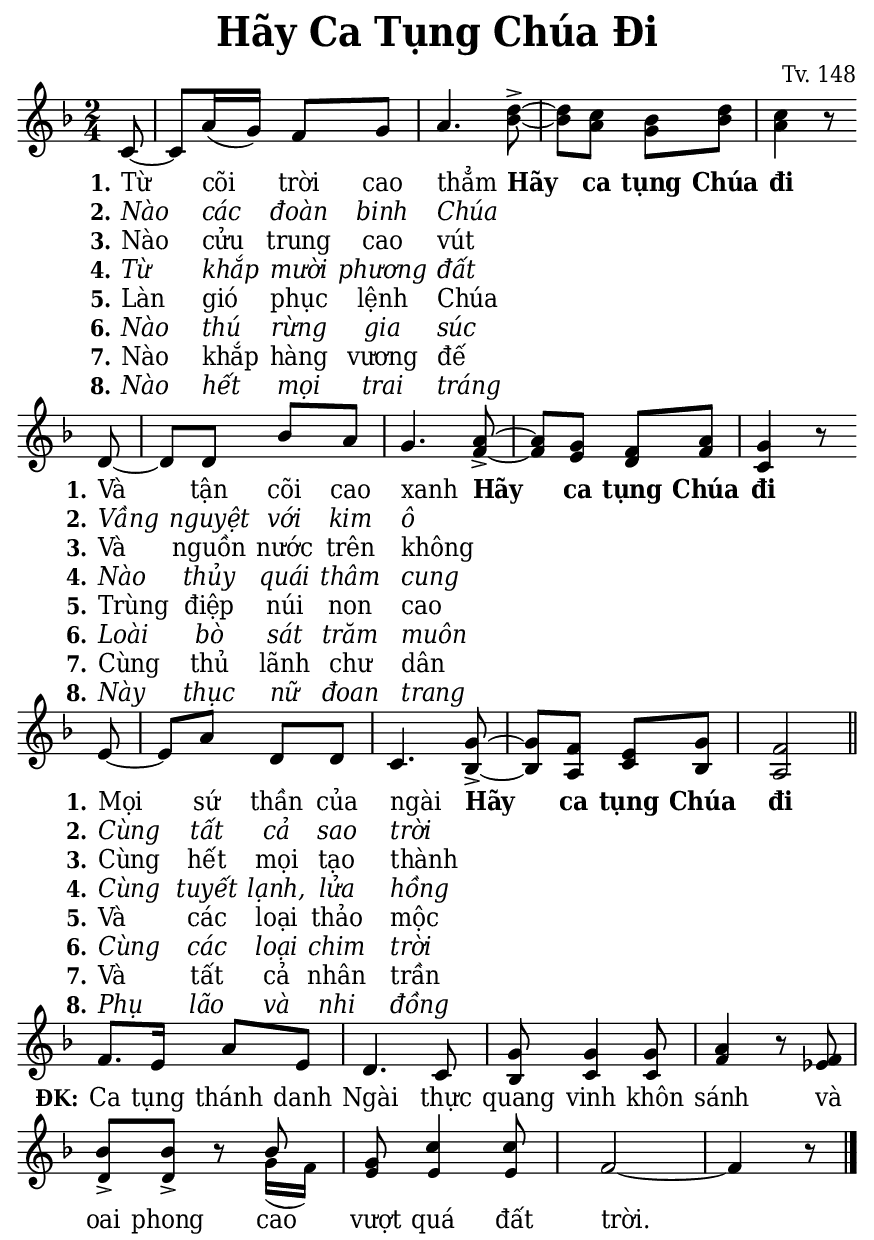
% Cài đặt chung\
\version "2.22.1"
\include "english.ly"

\header {
  title = \markup { \fontsize #1 "Hãy Ca Tụng Chúa Đi" }
  composer = "Tv. 148"
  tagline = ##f
}

% mã nguồn cho những chức năng chưa hỗ trợ trong phiên bản lilypond hiện tại
% cung cấp bởi cộng đồng lilypond khi gửi email đến lilypond-user@gnu.org
% Đổi kích thước nốt cho bè phụ
notBePhu =
#(define-music-function (font-size music) (number? ly:music?)
   (for-some-music
     (lambda (m)
       (if (music-is-of-type? m 'rhythmic-event)
           (begin
             (set! (ly:music-property m 'tweaks)
                   (cons `(font-size . ,font-size)
                         (ly:music-property m 'tweaks)))
             #t)
           #f))
     music)
   music)

% in số phiên khúc trên mỗi dòng
#(define (add-grob-definition grob-name grob-entry)
     (set! all-grob-descriptions
           (cons ((@@ (lily) completize-grob-entry)
                  (cons grob-name grob-entry))
                 all-grob-descriptions)))

#(add-grob-definition
    'StanzaNumberSpanner
    `((direction . ,LEFT)
      (font-series . bold)
      (padding . 1.0)
      (side-axis . ,X)
      (stencil . ,ly:text-interface::print)
      (X-offset . ,ly:side-position-interface::x-aligned-side)
      (Y-extent . ,grob::always-Y-extent-from-stencil)
      (meta . ((class . Spanner)
               (interfaces . (font-interface
                              side-position-interface
                              stanza-number-interface
                              text-interface))))))

\layout {
    \context {
      \Global
      \grobdescriptions #all-grob-descriptions
    }
    \context {
      \Score
      \remove Stanza_number_align_engraver
      \consists
        #(lambda (context)
           (let ((texts '())
                 (syllables '()))
             (make-engraver
              (acknowledgers
               ((stanza-number-interface engraver grob source-engraver)
                  (set! texts (cons grob texts)))
               ((lyric-syllable-interface engraver grob source-engraver)
                  (set! syllables (cons grob syllables))))
              ((stop-translation-timestep engraver)
                 (for-each
                  (lambda (text)
                    (for-each
                     (lambda (syllable)
                       (ly:pointer-group-interface::add-grob
                        text
                        'side-support-elements
                        syllable))
                     syllables))
                  texts)
                 (set! syllables '())))))
    }
    \context {
      \Lyrics
      \remove Stanza_number_engraver
      \consists
        #(lambda (context)
           (let ((text #f)
                 (last-stanza #f))
             (make-engraver
              ((process-music engraver)
                 (let ((stanza (ly:context-property context 'stanza #f)))
                   (if (and stanza (not (equal? stanza last-stanza)))
                       (let ((column (ly:context-property context
'currentCommandColumn)))
                         (set! last-stanza stanza)
                         (if text
                             (ly:spanner-set-bound! text RIGHT column))
                         (set! text (ly:engraver-make-grob engraver
'StanzaNumberSpanner '()))
                         (ly:grob-set-property! text 'text stanza)
                         (ly:spanner-set-bound! text LEFT column)))))
              ((finalize engraver)
                 (if text
                     (let ((column (ly:context-property context
'currentCommandColumn)))
                       (ly:spanner-set-bound! text RIGHT column)))))))
      \override StanzaNumberSpanner.horizon-padding = 10000
    }
}

stanzaReminderOff =
  \temporary \override StanzaNumberSpanner.after-line-breaking =
     #(lambda (grob)
        ;; Can be replaced with (not (first-broken-spanner? grob)) in 2.23.
        (if (let ((siblings (ly:spanner-broken-into (ly:grob-original grob))))
              (and (pair? siblings)
                   (not (eq? grob (car siblings)))))
            (ly:grob-suicide! grob)))

stanzaReminderOn = \undo \stanzaReminderOff
% kết thúc mã nguồn

% Nhạc phiên khúc
nhacPhienKhucSop = \relative c' {
  \partial 8 c8 ~ |
  c a'16 (g) f8 g |
  a4.
  <<
    {
      d8 ^> ~ |
      d c bf d |
      c4
    }
    {
      bf8 ~ |
      bf a g bf |
      a4
    }
  >>
  r8 \bar "" \break
  d, ~ |
  d d bf' a |
  g4.
  <<
    {
      a8 _> ~ |
      a g f a |
      g4
    }
    {
      f8 ~ |
      f e d f |
      c4
    }
  >>
  r8 \bar "" \break
  e ~ |
  e a d, d |
  c4.
  <<
    {
      g'8 _> ~ |
      g f e g |
      f2
    }
    {
      bf,8 ~ |
      bf a c bf |
      a2
    }
  >>
  \bar "||" \break
  
  f'8. e16 a8 e |
  d4. c8 |
  g' g4 g8 |
  a4 r8 f |
  bf _> bf _> r bf |
  g c4 c8 |
  f,2 ~ |
  f4 r8 \bar "|."
}

nhacPhienKhucAlto = \relative c {
  r8 |
  R2*12
  f'8. e16 a8 e |
  d4. c8 |
  bf c4 c8 |
  f4 r8 ef |
  d d r g16 (f) |
  e8 e4 e8 |
  f2 ~ |
  f4 r8
}

% Lời phiên khúc
loiPhienKhucSop = \lyrics {
  <<
    {
      \set stanza = "1."
      Từ cõi trời cao
      \tweak self-alignment-X #LEFT thẳm
      \override Lyrics.LyricText.font-series = #'bold
      Hãy ca tụng Chúa đi
      \revert Lyrics.LyricText.font-series
      Và tận cõi cao \tweak self-alignment-X #LEFT xanh
      \override Lyrics.LyricText.font-series = #'bold
      Hãy ca tụng Chúa đi
      \revert Lyrics.LyricText.font-series
      Mọi sứ thần của \tweak self-alignment-X #LEFT ngài
      \override Lyrics.LyricText.font-series = #'bold
      Hãy ca tụng Chúa đi
      \revert Lyrics.LyricText.font-series
    }
    \new Lyrics {
	    \set associatedVoice = "beSop"
	    \set stanza = "2."
      \override Lyrics.LyricText.font-shape = #'italic
	    Nào các đoàn binh Chúa
	    \repeat unfold 5 { _ }
	    Vầng nguyệt với kim ô
	    \repeat unfold 5 { _ }
	    Cùng tất cả sao trời
	    \repeat unfold 5 { _ }
    }
    \new Lyrics {
	    \set associatedVoice = "beSop"
	    \set stanza = "3."
	    Nào cửu trung cao vút
	    \repeat unfold 5 { _ }
	    Và nguồn nước trên không
	    \repeat unfold 5 { _ }
	    Cùng hết mọi tạo thành
	    \repeat unfold 5 { _ }
    }
    \new Lyrics {
	    \set associatedVoice = "beSop"
	    \set stanza = "4."
      \override Lyrics.LyricText.font-shape = #'italic
	    Từ khắp mười phương đất
	    \repeat unfold 5 { _ }
	    Nào thủy quái thâm cung
	    \repeat unfold 5 { _ }
	    Cùng tuyết lạnh, lửa hồng
	    \repeat unfold 5 { _ }
    }
    \new Lyrics {
	    \set associatedVoice = "beSop"
	    \set stanza = "5."
	    Làn gió phục lệnh Chúa
	    \repeat unfold 5 { _ }
	    Trùng điệp núi non cao
	    \repeat unfold 5 { _ }
	    Và các loại thảo mộc
	    \repeat unfold 5 { _ }
    }
    \new Lyrics {
	    \set associatedVoice = "beSop"
	    \set stanza = "6."
      \override Lyrics.LyricText.font-shape = #'italic
	    Nào thú rừng gia súc
	    \repeat unfold 5 { _ }
	    Loài bò sát trăm muôn
	    \repeat unfold 5 { _ }
	    Cùng các loại chim trời
	    \repeat unfold 5 { _ }
    }
    \new Lyrics {
	    \set associatedVoice = "beSop"
	    \set stanza = "7."
	    Nào khắp hàng vương đế
	    \repeat unfold 5 { _ }
	    Cùng thủ lãnh chư dân
	    \repeat unfold 5 { _ }
	    Và tất cả nhân trần
	    \repeat unfold 5 { _ }
    }
    \new Lyrics {
	    \set associatedVoice = "beSop"
	    \set stanza = "8."
      \override Lyrics.LyricText.font-shape = #'italic
	    Nào hết mọi trai tráng
	    \repeat unfold 5 { _ }
	    Này thục nữ đoan trang
	    \repeat unfold 5 { _ }
	    Phụ lão và nhi đồng
	    \repeat unfold 5 { _ }
    }
  >>
  \stanzaReminderOff
  \set stanza = "ĐK:"
  Ca tụng thánh danh Ngài thực quang vinh khôn sánh
  và oai phong cao vượt quá đất trời.
}

% Dàn trang
\paper {
  #(set-paper-size "a5")
  top-margin = 0.5\mm
  bottom-margin = 0.5\mm
  left-margin = 3\mm
  right-margin = 3\mm
  indent = #0
  #(define fonts
	 (make-pango-font-tree "Deja Vu Serif Condensed"
	 		       "Deja Vu Serif Condensed"
			       "Deja Vu Serif Condensed"
			       (/ 20 20)))
  print-page-number = ##f
  page-count = 1
}

TongNhip = {
  \key f \major \time 2/4
  \set Timing.beamExceptions = #'()
  \set Timing.baseMoment = #(ly:make-moment 1/4)
}

\score {
  \new ChoirStaff <<
    \new Staff \with {
        \consists "Merge_rests_engraver"
        printPartCombineTexts = ##f
      }
      <<
      \new Voice \TongNhip \partCombine 
        \nhacPhienKhucSop
        \notBePhu -1 { \nhacPhienKhucAlto }
      \new NullVoice = beSop \nhacPhienKhucSop
      \new Lyrics \lyricsto beSop \loiPhienKhucSop
      >>
  >>
  \layout {
    \override Lyrics.LyricSpace.minimum-distance = #1
    \override Score.BarNumber.break-visibility = ##(#f #f #f)
    \override Score.SpacingSpanner.uniform-stretching = ##t
  } 
}
